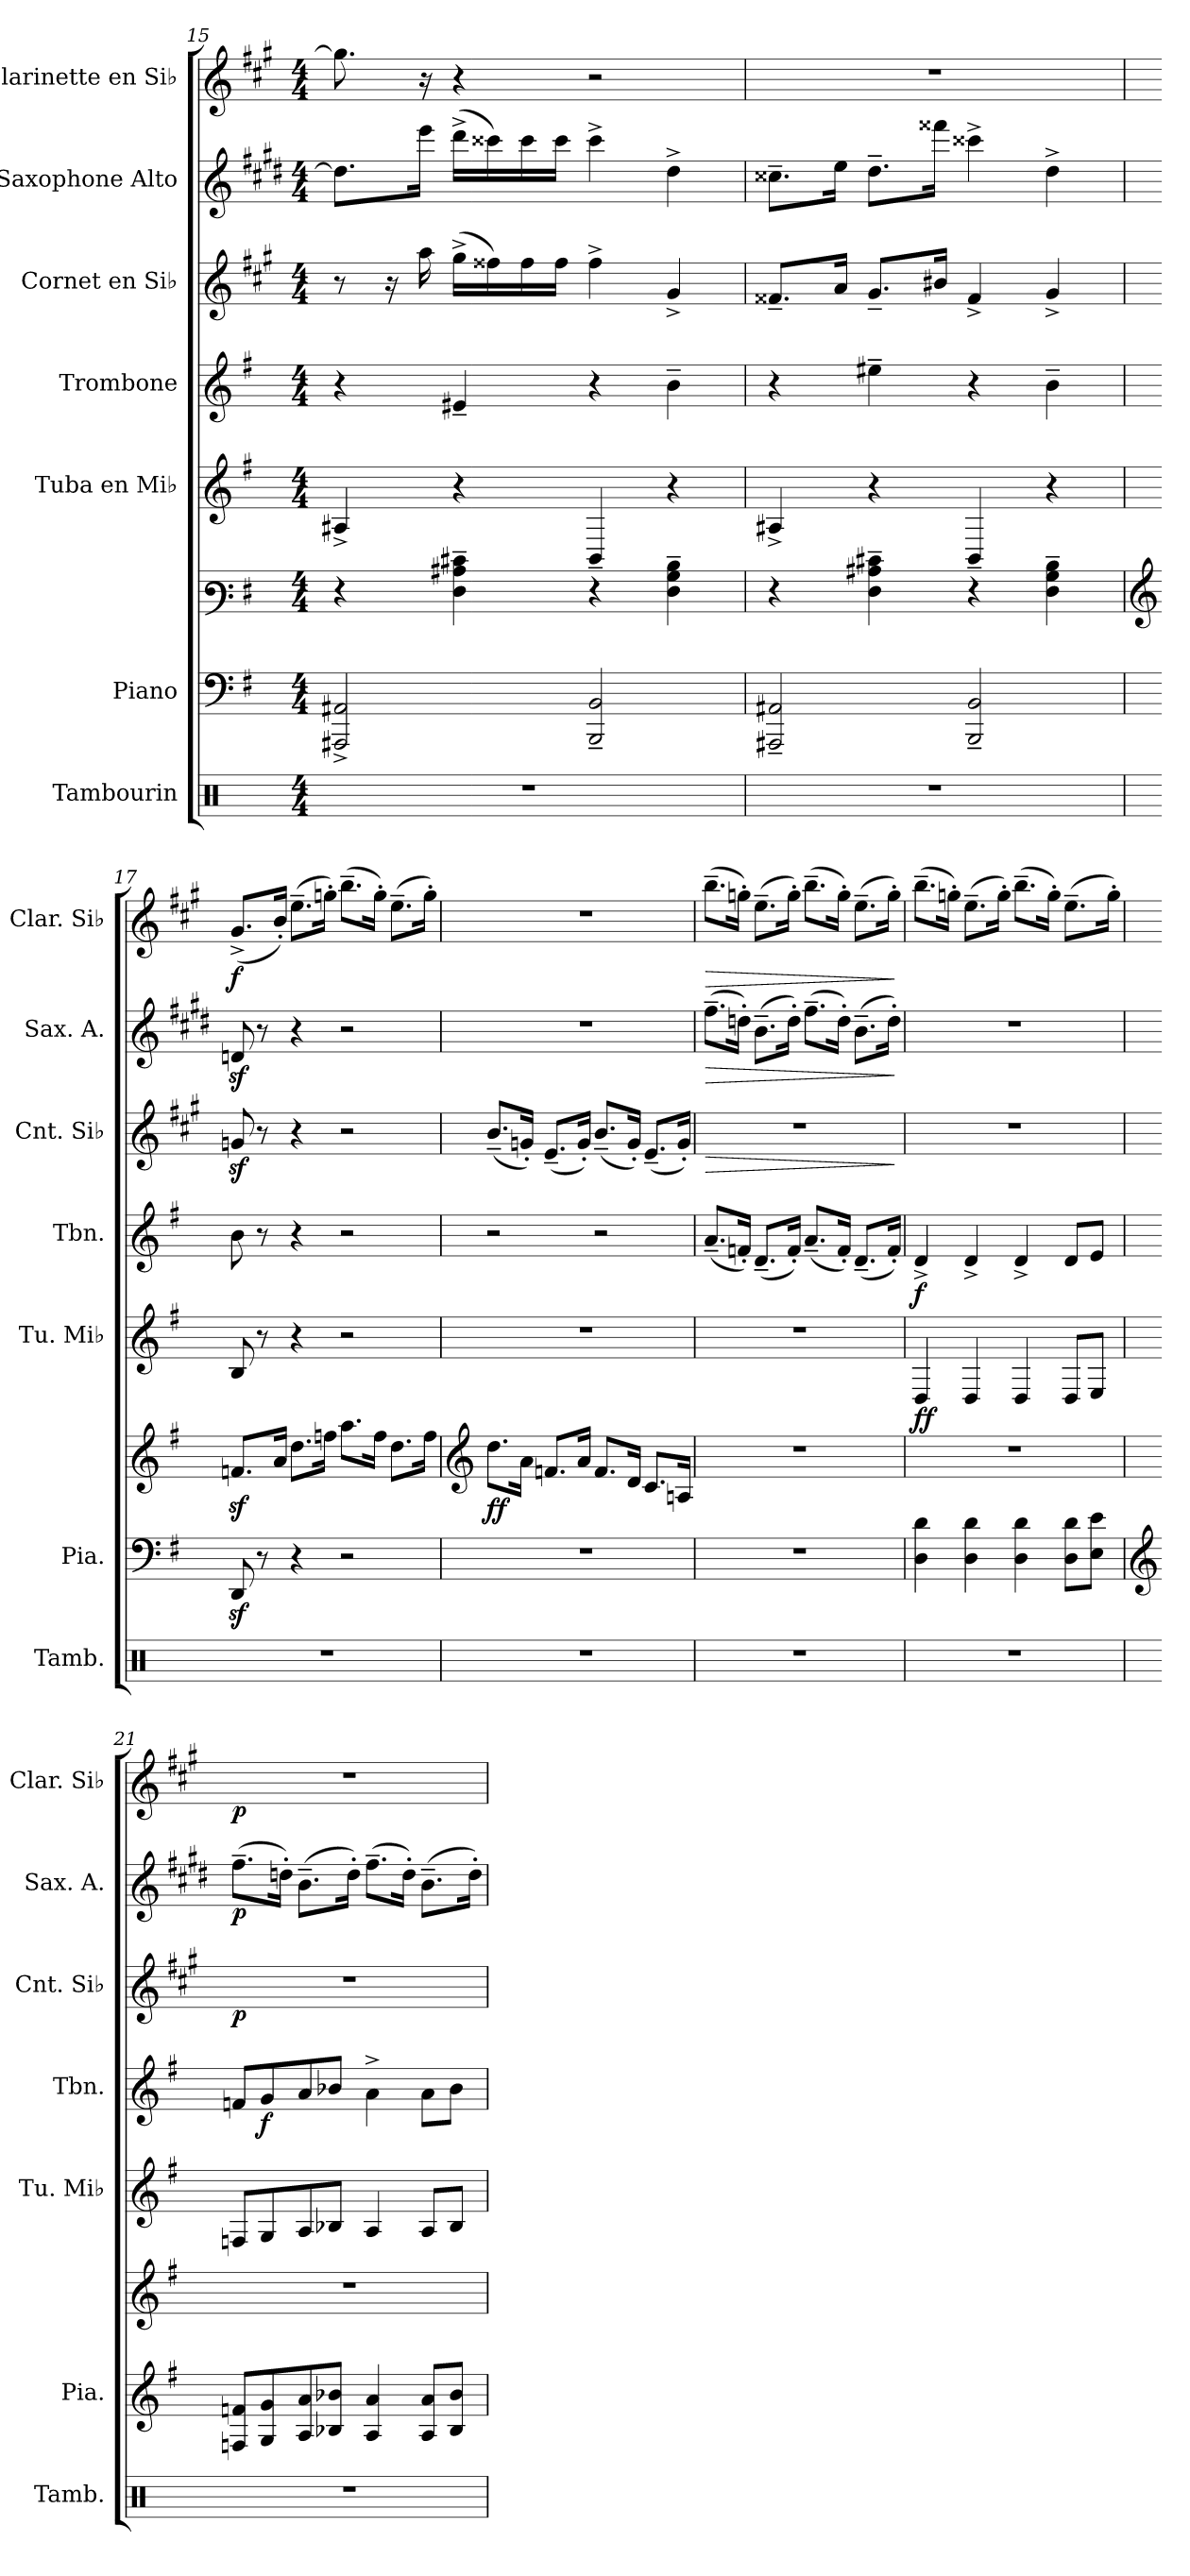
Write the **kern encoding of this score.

**kern	**kern	**kern	**dynam	**kern	**dynam	**kern	**dynam	**kern	**dynam	**kern	**dynam	**kern	**dynam
*part7	*part6	*part6	*part6	*part5	*part5	*part4	*part4	*part3	*part3	*part2	*part2	*part1	*part1
*staff8	*staff7	*staff6	*staff6/7	*staff5	*staff5	*staff4	*staff4	*staff3	*staff3	*staff2	*staff2	*staff1	*staff1
*I"Tambourin	*I"Piano	*	*	*I"Tuba en Mi♭	*	*I"Trombone	*	*I"Cornet en Si♭	*	*I"Saxophone Alto	*	*I"Clarinette en Si♭	*
*I'Tamb.	*I'Pia.	*	*	*I'Tu. Mi♭	*	*I'Tbn.	*	*I'Cnt. Si♭	*	*I'Sax. A.	*	*I'Clar. Si♭	*
!!LO:PB:g=z
*clefX	*clefF4	*clefF3	*	*clefG2	*	*clefG2	*	*clefG2	*	*clefG2	*	*clefG2	*
*	*	*	*	*ITrd12c21	*	*ITrd8c14	*	*ITrd1c2	*	*ITrd5c9	*	*ITrd1c2	*
*k[]	*k[f#]	*k[f#]	*	*k[f#]	*	*k[f#]	*	*k[f#]	*	*k[f#]	*	*k[f#]	*
*M4/4	*M4/4	*M4/4	*	*M4/4	*	*M4/4	*	*M4/4	*	*M4/4	*	*M4/4	*
=15	=15	=15	=15	=15	=15	=15	=15	=15	=15	=15	=15	=15	=15
1r	2AAA#X/^ 2AA#X/^	4r	.	4AA#X^/	.	4r	.	8r	.	8.f#\L]	.	8.ff#\]	.
.	.	.	.	.	.	.	.	16r	.	.	.	.	.
.	.	.	.	.	.	.	.	16gg\	.	16gg\Jk	.	16r	.
.	.	4F#\~ 4c#X\~ 4e#X\~	.	4r	.	4E#X~/	.	(16ff#^\LL	.	(16ff#^\LL	.	4r	.
.	.	.	.	.	.	.	.	16ee#X\)	.	16ee#X\)	.	.	.
.	.	.	.	.	.	.	.	16ee#\	.	16ee#\	.	.	.
.	.	.	.	.	.	.	.	16ee#\JJ	.	16ee#\JJ	.	.	.
.	2BBB/~ 2BB/~	4r	.	4BBB~/	.	4r	.	4ee#^\	.	4ee#^\	.	2r	.
.	.	4F#\~ 4B\~ 4d\~	.	4r	.	4B~\	.	4f#^/	.	4f#^\	.	.	.
=16	=16	=16	=16	=16	=16	=16	=16	=16	=16	=16	=16	=16	=16
1r	2AAA#X/~ 2AA#X/~	4r	.	4AA#X^/	.	4r	.	8.e#X~/L	.	8.e#X~\L	.	1r	.
.	.	.	.	.	.	.	.	16g/Jk	.	16g\Jk	.	.	.
.	.	4F#\~ 4c#X\~ 4e#X\~	.	4r	.	4e#X~\	.	8.f#~/L	.	8.f#~\L	.	.	.
.	.	.	.	.	.	.	.	16a#X/Jk	.	16aa#X\Jk	.	.	.
.	2BBB/~ 2BB/~	4r	.	4BBB~/	.	4r	.	4e#^/	.	4ee#X^\	.	.	.
.	.	4F#\~ 4B\~ 4d\~	.	4r	.	4B~\	.	4f#^/	.	4f#^\	.	.	.
=17	=17	=17	=17	=17	=17	=17	=17	=17	=17	=17	=17	=17	=17
*	*	*clefG2	*	*	*	*	*	*	*	*	*	*	*
!	!	!	!	!	!	!	!	!	!	!	!	!	!LO:DY:b
1r	8DDz</	8.fnz</L	.	8BB/	.	8B\	.	8fnz</	.	8Fnz</	.	(8.f#^/L	f
.	8r	.	.	8r	.	8r	.	8r	.	8r	.	.	.
.	.	16a/Jk	.	.	.	.	.	.	.	.	.	16a'/Jk)	.
.	4r	8.dd\L	.	4r	.	4r	.	4r	.	4r	.	(8.dd~\L	.
.	.	16ffn\Jk	.	.	.	.	.	.	.	.	.	16ffn'\Jk)	.
.	2r	8.aa\L	.	2r	.	2r	.	2r	.	2r	.	(8.aa~\L	.
.	.	16ff\Jk	.	.	.	.	.	.	.	.	.	16ff'\Jk)	.
.	.	8.dd\L	.	.	.	.	.	.	.	.	.	(8.dd~\L	.
.	.	16ff\Jk	.	.	.	.	.	.	.	.	.	16ff'\Jk)	.
!!LO:PB:g=z
=18	=18	=18	=18	=18	=18	=18	=18	=18	=18	=18	=18	=18	=18
*	*	*clefG2	*	*	*	*	*	*	*	*	*	*	*
!	!	!	!LO:DY:b	!	!	!	!	!	!	!	!	!	!
1r	1r	8.dd\L	ff	1r	.	2r	.	(8.a~/L	.	1r	.	1r	.
.	.	16a\Jk	.	.	.	.	.	16fn'/Jk)	.	.	.	.	.
.	.	8.fn/L	.	.	.	.	.	(8.d~/L	.	.	.	.	.
.	.	16a/Jk	.	.	.	.	.	16f'/Jk)	.	.	.	.	.
.	.	8.f/L	.	.	.	2r	.	(8.a~/L	.	.	.	.	.
.	.	16d/Jk	.	.	.	.	.	16f'/Jk)	.	.	.	.	.
.	.	8.c/L	.	.	.	.	.	(8.d~/L	.	.	.	.	.
.	.	16An/Jk	.	.	.	.	.	16f'/Jk)	.	.	.	.	.
=19	=19	=19	=19	=19	=19	=19	=19	=19	=19	=19	=19	=19	=19
!	!	!	!	!	!	!	!	!	!LO:HP:b	!	!LO:HP:b	!	!LO:HP:b
1r	1r	1r	.	1r	.	(8.A~/L	.	1r	>	(8.a~\L	>	(8.aa~\L	>
.	.	.	.	.	.	16Fn'/Jk)	.	.	.	16fn'\Jk)	.	16ffn'\Jk)	.
.	.	.	.	.	.	(8.D~/L	.	.	.	(8.d~\L	.	(8.dd~\L	.
.	.	.	.	.	.	16F'/Jk)	.	.	.	16f'\Jk)	.	16ff'\Jk)	.
.	.	.	.	.	.	(8.A~/L	.	.	.	(8.a~\L	.	(8.aa~\L	.
.	.	.	.	.	.	16F'/Jk)	.	.	.	16f'\Jk)	.	16ff'\Jk)	.
.	.	.	.	.	.	(8.D~/L	.	.	.	(8.d~\L	.	(8.dd~\L	.
.	.	.	.	.	.	16F'/Jk)	.	.	.	16f'\Jk)	.	16ff'\Jk)	.
.	.	.	.	.	.	.	.	.	]	.	]	.	]
=20	=20	=20	=20	=20	=20	=20	=20	=20	=20	=20	=20	=20	=20
!	!	!	!	!	!LO:DY:b	!	!LO:DY:b	!	!	!	!	!	!
1r	4D\ 4d\	1r	.	4DD/	ff	4D^/	f	1r	.	1r	.	(8.aa~\L	.
.	.	.	.	.	.	.	.	.	.	.	.	16ffn'\Jk)	.
.	4D\ 4d\	.	.	4DD/	.	4D^/	.	.	.	.	.	(8.dd~\L	.
.	.	.	.	.	.	.	.	.	.	.	.	16ff'\Jk)	.
.	4D\ 4d\	.	.	4DD/	.	4D^/	.	.	.	.	.	(8.aa~\L	.
.	.	.	.	.	.	.	.	.	.	.	.	16ff'\Jk)	.
.	8D\ 8d\L	.	.	8DD/L	.	8D/L	.	.	.	.	.	(8.dd~\L	.
.	8E\ 8e\J	.	.	8EE/J	.	8E/J	.	.	.	.	.	.	.
.	.	.	.	.	.	.	.	.	.	.	.	16ff'\Jk)	.
!!LO:PB:g=z
=21	=21	=21	=21	=21	=21	=21	=21	=21	=21	=21	=21	=21	=21
*	*clefG2	*	*	*	*	*	*	*	*	*	*	*	*
!	!	!	!	!	!	!	!	!	!LO:DY:b	!	!LO:DY:b	!	!LO:DY:b
1r	8Fn/ 8fn/L	1r	.	8FFn/L	.	8Fn/L	.	1r	p	(8.a~\L	p	1r	p
!	!	!	!	!	!	!	!LO:DY:b	!	!	!	!	!	!
.	8G/ 8g/	.	.	8GG/	.	8G/	f	.	.	.	.	.	.
.	.	.	.	.	.	.	.	.	.	16fn'\Jk)	.	.	.
.	8A/ 8a/	.	.	8AA/	.	8A/	.	.	.	(8.d~\L	.	.	.
.	8B-X/ 8b-X/J	.	.	8BB-X/J	.	8B-X/J	.	.	.	.	.	.	.
.	.	.	.	.	.	.	.	.	.	16f'\Jk)	.	.	.
.	4A/ 4a/	.	.	4AA/	.	4A^\	.	.	.	(8.a~\L	.	.	.
.	.	.	.	.	.	.	.	.	.	16f'\Jk)	.	.	.
.	8A/ 8a/L	.	.	8AA/L	.	8A\L	.	.	.	(8.d~\L	.	.	.
.	8B-/ 8b-/J	.	.	8BB-/J	.	8B-\J	.	.	.	.	.	.	.
.	.	.	.	.	.	.	.	.	.	16f'\Jk)	.	.	.
=	=	=	=	=	=	=	=	=	=	=	=	=	=
*-	*-	*-	*-	*-	*-	*-	*-	*-	*-	*-	*-	*-	*-
